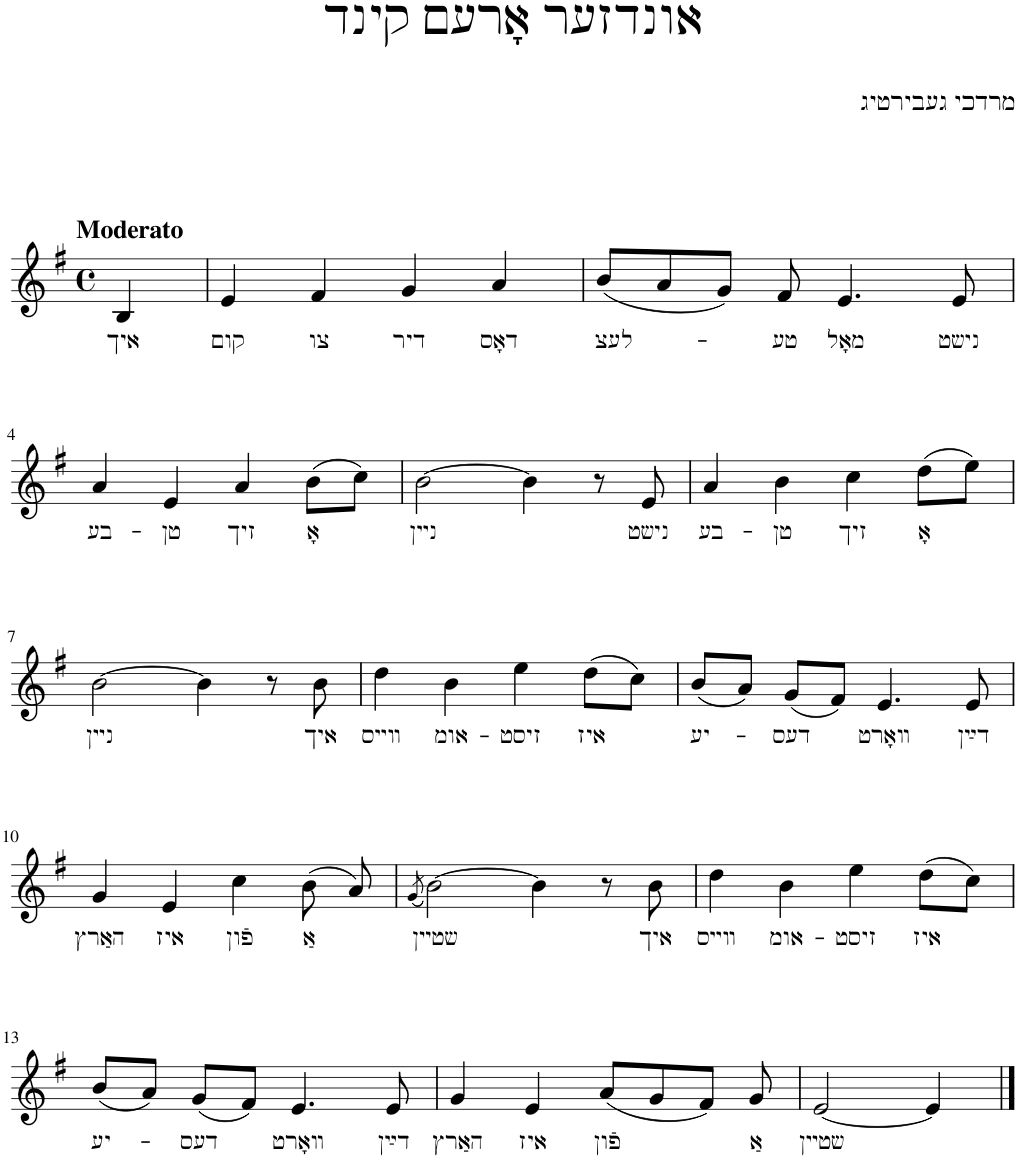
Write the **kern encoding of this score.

**kern	**text
*part1	*part1
*staff1	*staff1
*I"Midi_1	*
*clefG2	*
*k[f#]	*
*G:	*
*M4/4	*
*met(c)	*
=1	=1
!LO:TX:a:B:t=Moderato	!
!	!LO:LY:b
4B/	איך
=2	=2
!	!LO:LY:b
4e/	קום
!	!LO:LY:b
4f#/	צו
!	!LO:LY:b
4g/	דיר
!	!LO:LY:b
4a/	דאָס
=3	=3
!	!LO:LY:b
(8b/L	לעצ-
8a/	.
8g/J)	.
!	!LO:LY:b
8f#/	טע
!	!LO:LY:b
4.e/	מאָל
!	!LO:LY:b
8e/	נישט
!!LO:LB:g=z
=4	=4
!	!LO:LY:b
4a/	בע-
!	!LO:LY:b
4e/	-טן
!	!LO:LY:b
4a/	זיך
!	!LO:LY:b
(8b\L	אָ
8cc\J)	.
=5	=5
!	!LO:LY:b
[2b\	נײן
4b\]	.
8r	.
!	!LO:LY:b
8e/	נישט
=6	=6
!	!LO:LY:b
4a/	בע-
!	!LO:LY:b
4b\	-טן
!	!LO:LY:b
4cc\	זיך
!	!LO:LY:b
(8dd\L	אָ
8ee\J)	.
!!LO:LB:g=z
=7	=7
!	!LO:LY:b
[2b\	נײן
4b\]	.
8r	.
!	!LO:LY:b
8b\	איך
=8	=8
!	!LO:LY:b
4dd\	װײס
!	!LO:LY:b
4b\	אומ-
!	!LO:LY:b
4ee\	-זיסט
!	!LO:LY:b
(8dd\L	איז
8cc\J)	.
=9	=9
!	!LO:LY:b
(8b/L	יע-
8a/J)	.
!	!LO:LY:b
(8g/L	דעס
8f#/J)	.
!	!LO:LY:b
4.e/	װאָרט
!	!LO:LY:b
8e/	דײַן
!!LO:LB:g=z
=10	=10
!	!LO:LY:b
4g/	האַרץ
!	!LO:LY:b
4e/	איז
!	!LO:LY:b
4cc\	פֿון
!	!LO:LY:b
(8b\	אַ
8a/)	.
=11	=11
(8qg/	.
!	!LO:LY:b
[2b\)	שטײן
4b\]	.
8r	.
!	!LO:LY:b
8b\	איך
=12	=12
!	!LO:LY:b
4dd\	װײס
!	!LO:LY:b
4b\	אומ-
!	!LO:LY:b
4ee\	-זיסט
!	!LO:LY:b
(8dd\L	איז
8cc\J)	.
!!LO:LB:g=z
=13	=13
!	!LO:LY:b
(8b/L	יע-
8a/J)	.
!	!LO:LY:b
(8g/L	-דעס
8f#/J)	.
!	!LO:LY:b
4.e/	װאָרט
!	!LO:LY:b
8e/	דײַן
=14	=14
!	!LO:LY:b
4g/	האַרץ
!	!LO:LY:b
4e/	איז
!	!LO:LY:b
(8a/L	פֿון
8g/	.
8f#/J)	.
!	!LO:LY:b
8g/	אַ
=15	=15
!	!LO:LY:b
[2e/	שטײן
4e/]	.
==	==
*-	*-
